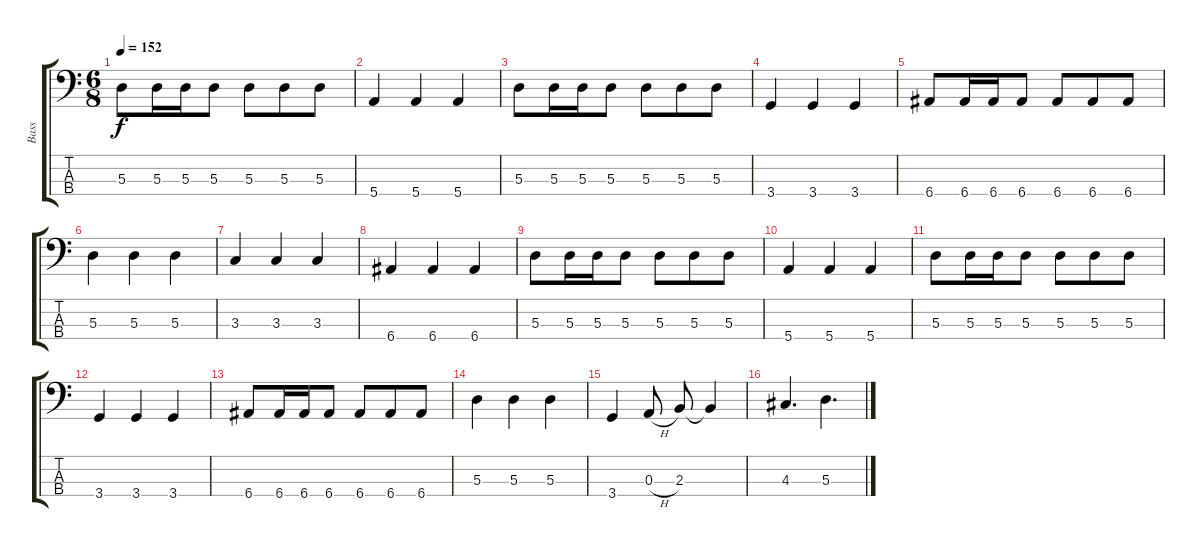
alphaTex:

\track ("Bass" "Bass") {instrument electricbassfinger}
\staff {score tabs}
\tuning (G2 D2 A1 E1) {hide}
\ts (6 8)
\tempo 152
\clef f4
\ks c
5.3.8{dy f} 5.3.16 5.3.16 5.3.8 5.3.8 5.3.8 5.3.8 |
5.4.4 5.4.4 5.4.4 |
5.3.8 5.3.16 5.3.16 5.3.8 5.3.8 5.3.8 5.3.8 |
3.4.4 3.4.4 3.4.4 |
6.4.8 6.4.16 6.4.16 6.4.8 6.4.8 6.4.8 6.4.8 |
5.3.4 5.3.4 5.3.4 |
3.3.4 3.3.4 3.3.4 |
6.4.4 6.4.4 6.4.4 |
5.3.8 5.3.16 5.3.16 5.3.8 5.3.8 5.3.8 5.3.8 |
5.4.4 5.4.4 5.4.4 |
5.3.8 5.3.16 5.3.16 5.3.8 5.3.8 5.3.8 5.3.8 |
3.4.4 3.4.4 3.4.4 |
6.4.8 6.4.16 6.4.16 6.4.8 6.4.8 6.4.8 6.4.8 |
5.3.4 5.3.4 5.3.4 |
3.4.4 0.3{h}.8 2.3.8 2.3{t}.4 |
4.3.4{d} 5.3.4{d}
